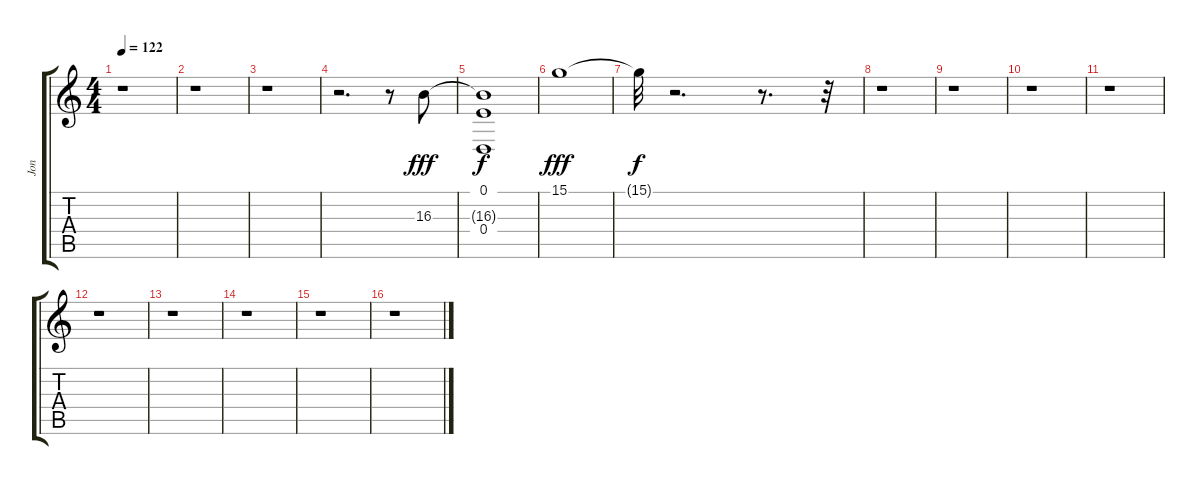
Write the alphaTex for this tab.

\track ("Jon" "Jon") {instrument pad4choir}
\staff {score tabs}
\tuning (E4 B3 G3 D3 A2 E2) {hide}
\ts (4 4)
\tempo 122
\clef g2
\ks c
r.1{dy f} |
r.1 |
r.1 |
r.2{d} r.8 16.3.8{dy fff} |
(0.1 16.3{t} 0.4).1{dy f} |
15.1.1{dy fff} |
15.1{t}.32{dy f} r.2{d} r.8{d} r.32 |
r.1 |
r.1 |
r.1 |
r.1 |
r.1 |
r.1 |
r.1 |
r.1 |
r.1
